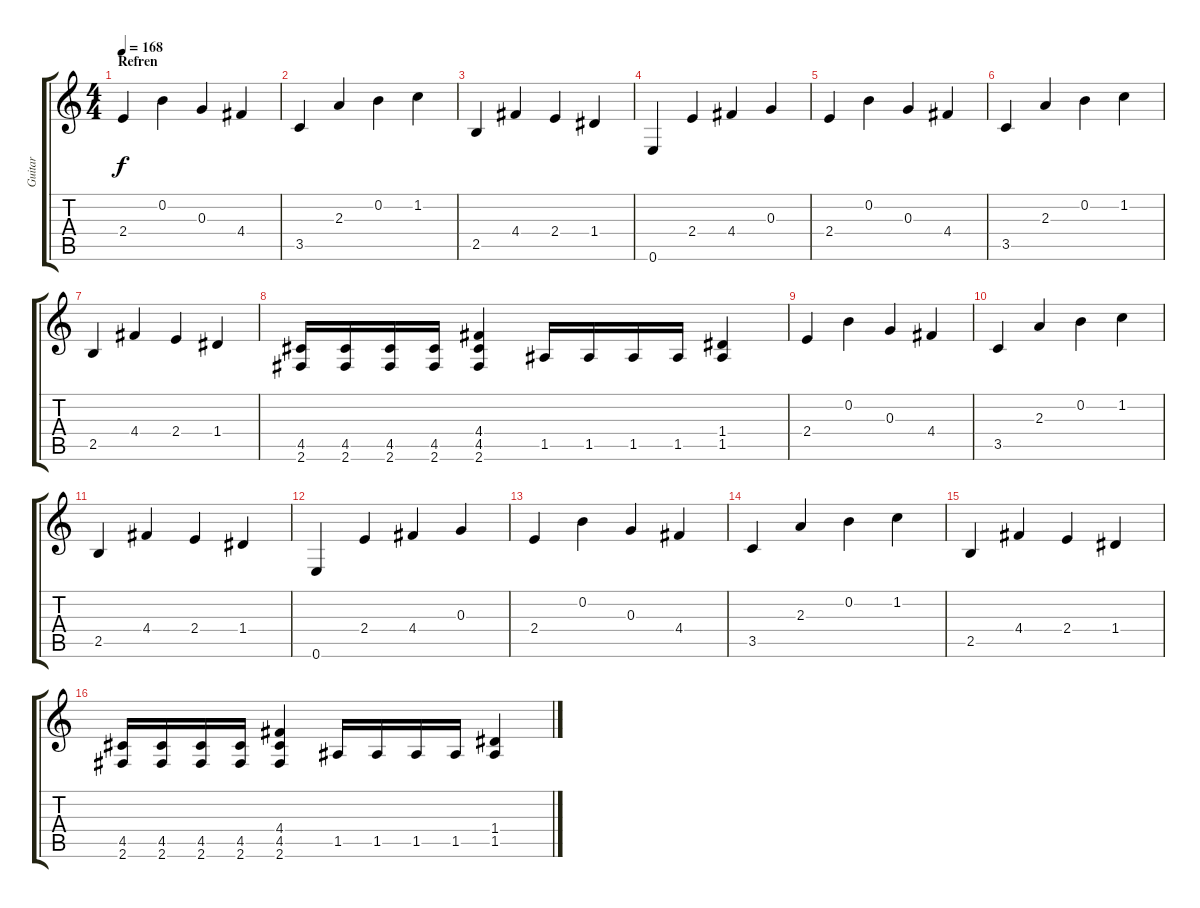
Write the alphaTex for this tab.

\track ("Guitar " "Guitar ") {instrument overdrivenguitar}
\staff {score tabs}
\tuning (E4 B3 G3 D3 A2 E2) {hide}
\ts (4 4)
\section ("" "Refren")
\tempo 168
\clef g2
\ks c
2.4.4{dy f instrument overdrivenguitar} 0.2.4 0.3.4 4.4.4 |
3.5.4 2.3.4 0.2.4 1.2.4 |
2.5.4 4.4.4 2.4.4 1.4.4 |
0.6.4 2.4.4 4.4.4 0.3.4 |
2.4.4 0.2.4 0.3.4 4.4.4 |
3.5.4 2.3.4 0.2.4 1.2.4 |
2.5.4 4.4.4 2.4.4 1.4.4 |
(4.5 2.6).16 (4.5 2.6).16 (4.5 2.6).16 (4.5 2.6).16 (4.4 4.5 2.6).4 1.5.16 1.5.16 1.5.16 1.5.16 (1.4 1.5).4 |
2.4.4 0.2.4 0.3.4 4.4.4 |
3.5.4 2.3.4 0.2.4 1.2.4 |
2.5.4 4.4.4 2.4.4 1.4.4 |
0.6.4 2.4.4 4.4.4 0.3.4 |
2.4.4 0.2.4 0.3.4 4.4.4 |
3.5.4 2.3.4 0.2.4 1.2.4 |
2.5.4 4.4.4 2.4.4 1.4.4 |
(4.5 2.6).16 (4.5 2.6).16 (4.5 2.6).16 (4.5 2.6).16 (4.4 4.5 2.6).4 1.5.16 1.5.16 1.5.16 1.5.16 (1.4 1.5).4
